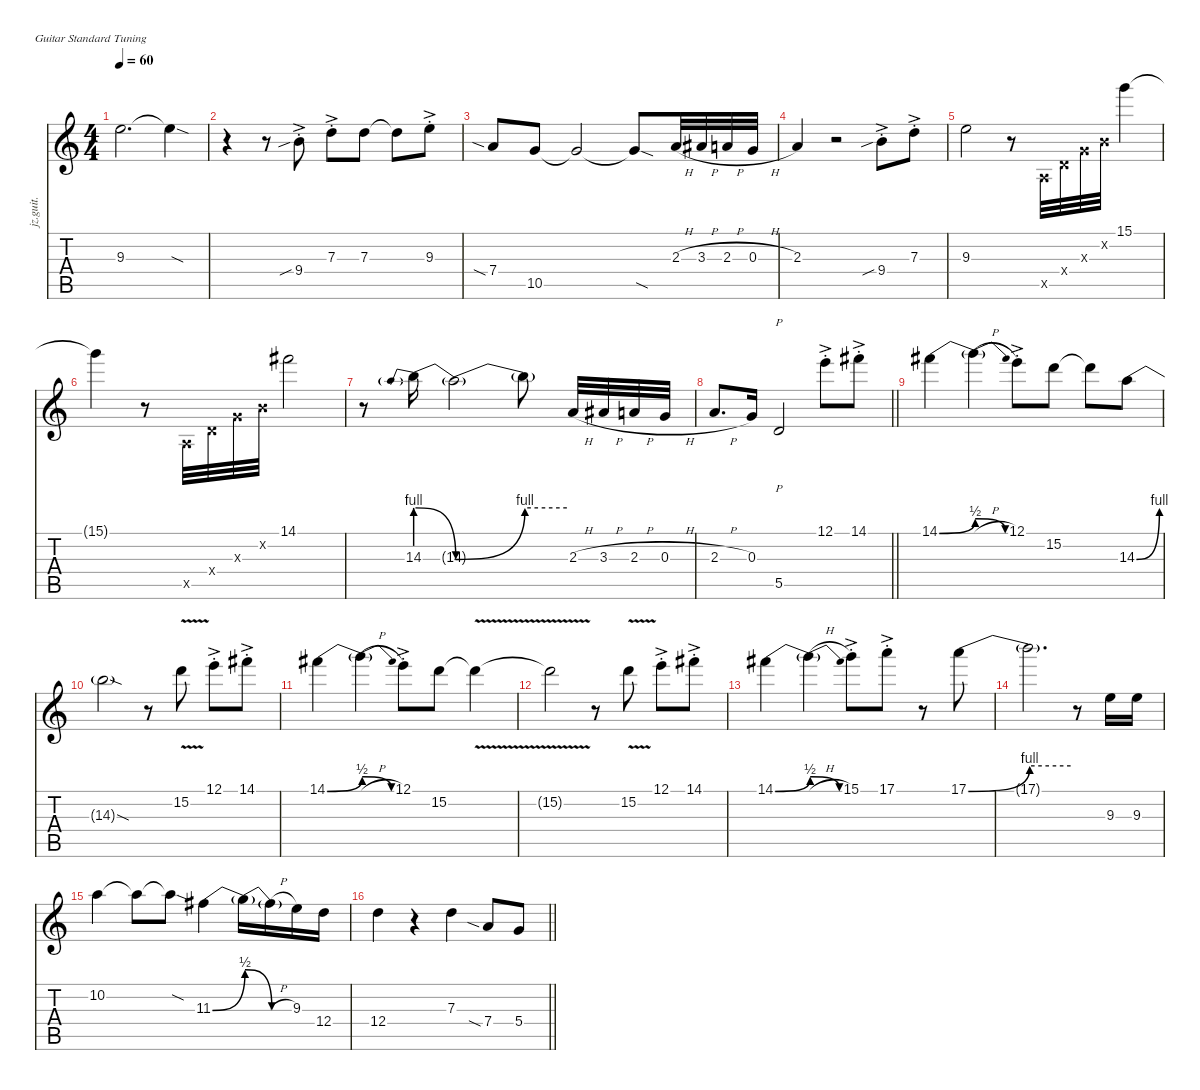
\defaultSystemsLayout 4
\hideDynamics
\bracketExtendMode nobrackets
\otherSystemsTrackNameOrientation horizontal
\track ("Electric Guitar" "jz.guit.") {instrument electricguitarjazz}
\staff {score tabs}
\tuning (E4 B3 G3 D3 A2 E2)
\ts (4 4)
\section ("" "")
\tempo 60
\clef g2
\ks c
9.3.2{d dy mf beam Down} 9.3{sod t}.4{beam Down} |
r.4{beam Down} r.8{beam Down} 9.4{sib ac st}.8{dy mp beam Down} 7.3{ac st}.8{beam Down} 7.3.8{dy mf beam Down} 7.3{t}.8{beam Down} 9.3{ac st}.8{dy mp beam Down} |
7.4{sia}.8{dy mf beam Up} 10.5.8{beam Up} 10.5{t}.2{beam Up} 10.5{sod t}.8{beam Up} 2.3{h}.32{beam Up} 3.3{h acc #}.32{beam Up} 2.3{h}.32{beam Up} 0.3{h}.32{beam Up} |
2.3.4{beam Up} r.2{beam Up} 9.4{sib ac st}.8{dy mp beam Down} 7.3{ac st}.8{beam Down} |
9.3.2{dy mf beam Down} r.8{beam Down} 0.5{x}.32{beam Up} 0.4{x}.32{beam Up} 0.3{x}.32{beam Up} 0.2{x}.32{beam Up} 15.1.4{beam Down} |
15.1{t}.4{beam Down} r.8{beam Down} 0.5{x}.32{beam Up} 0.4{x}.32{beam Up} 0.3{x}.32{beam Up} 0.2{x}.32{beam Up} 14.1{acc #}.2{beam Down} |
r.8{beam Down} 14.3{be (prebendrelease 0 4 60 0)}.16{beam Down} 14.3{be (bend 0 0 60 4) t}.2{beam Down} 14.3{be (hold 0 4 60 4) t}.8{beam Down} 2.3{h}.32{beam Up} 3.3{h acc #}.32{beam Up} 2.3{h}.32{beam Up} 0.3{h}.32{beam Up} |
\barLineRight lightlight
2.3{h}.8{d beam Up} 0.3.16{beam Up} 5.5.2{p beam Up} 12.1{ac st}.8{dy mp beam Down} 14.1{ac st acc #}.8{beam Down} |
\section ("" "")
14.1{be (bend 0 0 60 2) acc #}.4{dy mf beam Down} 14.1{be (release 0 2 30 0) h t}.4{beam Down} 12.1{ac st}.8{dy mp beam Down} 15.2.8{dy mf beam Down} 15.2{t}.8{beam Down} 14.3{be (bend 0 0 60 4)}.8{beam Down} |
14.3{sod t}.2{beam Down} r.8{beam Down} 15.2{v}.8{beam Down} 12.1{ac st}.8{dy mp beam Down} 14.1{ac st acc #}.8{beam Down} |
14.1{be (bend 0 0 60 2) acc #}.4{dy mf beam Down} 14.1{be (release 0 2 30 0) h t}.4{beam Down} 12.1{ac st}.8{dy mp beam Down} 15.2.8{dy mf beam Down} 15.2{v t}.4{beam Down} |
15.2{v t}.2{beam Down} r.8{beam Down} 15.2{v}.8{beam Down} 12.1{ac st}.8{dy mp beam Down} 14.1{ac st acc #}.8{beam Down} |
14.1{be (bend 0 0 60 2) acc #}.4{dy mf beam Down} 14.1{be (release 0 2 30 0) h t}.4{beam Down} 15.1{ac st}.8{dy mp beam Down} 17.1{ac st}.8{beam Down} r.8{beam Down} 17.1{be (bend 0 0 60 4)}.8{dy mf beam Down} |
17.1{be (hold 0 4 60 4) t}.2{d beam Down} r.8{beam Down} 9.3.16{beam Down} 9.3.16{beam Down} |
10.2.4{beam Down} 10.2{t}.8{beam Down} 10.2{sod t}.8{beam Down} 11.3{be (bend 0 0 60 2) acc #}.4{beam Down} 11.3{be (release 0 2 60 0) t}.16{beam Down} 11.3{be (hold 0 0 30 0) h t acc #}.16{beam Down} 9.3.16{beam Down} 12.4.16{beam Down} |
\barLineRight lightlight
12.4.4{beam Down} r.4{beam Down} 7.3.4{beam Down} 7.4{sia}.8{beam Up} 5.4.8{beam Up}
